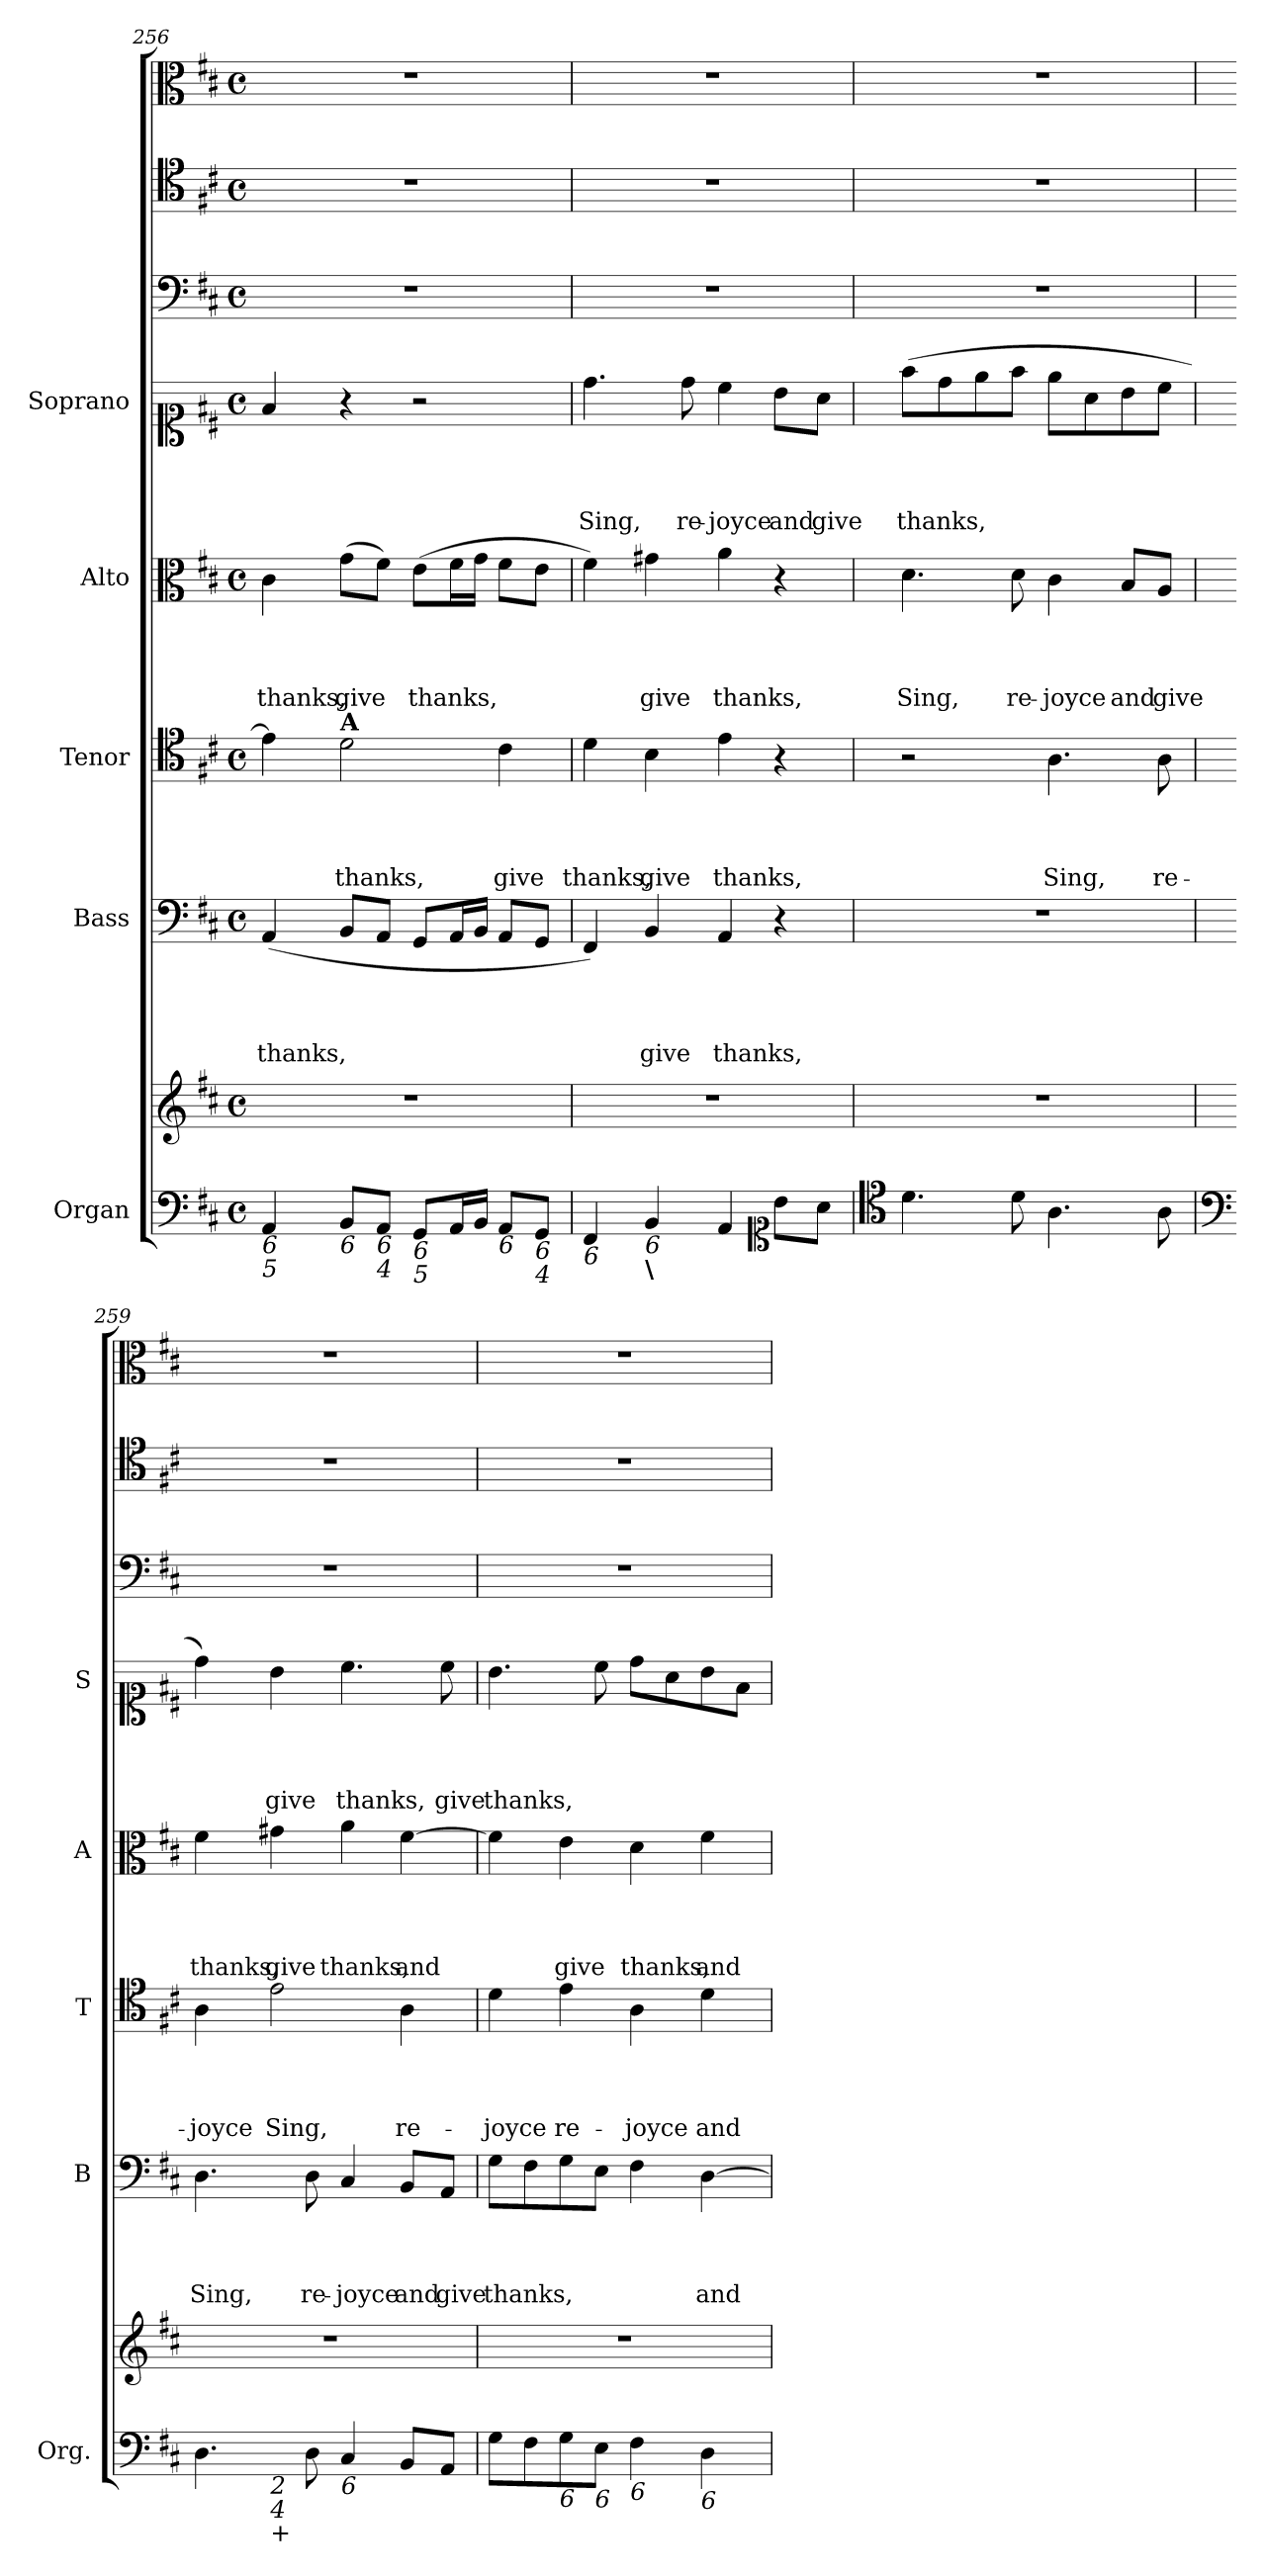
**kern	**kern	**kern	**text	**text	**text	**text	**kern	**text	**text	**text	**text	**kern	**text	**text	**text	**text	**kern	**text	**text	**text	**text	**kern	**kern	**kern
*part8	*part8	*part7	*part7	*part7	*part7	*part7	*part6	*part6	*part6	*part6	*part6	*part5	*part5	*part5	*part5	*part5	*part4	*part4	*part4	*part4	*part4	*part3	*part2	*part1
*staff9	*staff8	*staff7	*staff7	*staff7	*staff7	*staff7	*staff6	*staff6	*staff6	*staff6	*staff6	*staff5	*staff5	*staff5	*staff5	*staff5	*staff4	*staff4	*staff4	*staff4	*staff4	*staff3	*staff2	*staff1
*I"Organ	*	*I"Bass	*	*	*	*	*I"Tenor	*	*	*	*	*I"Alto	*	*	*	*	*I"Soprano	*	*	*	*	*	*	*
*I'Org.	*	*I'B	*	*	*	*	*I'T	*	*	*	*	*I'A	*	*	*	*	*I'S	*	*	*	*	*	*	*
!!LO:PB:g=z
*clefF4	*clefG2	*clefF4	*	*	*	*	*clefC4	*	*	*	*	*clefC3	*	*	*	*	*clefC1	*	*	*	*	*clefF4	*clefC4	*clefC3
*k[f#c#]	*k[f#c#]	*k[f#c#]	*	*	*	*	*k[f#c#]	*	*	*	*	*k[f#c#]	*	*	*	*	*k[f#c#]	*	*	*	*	*k[f#c#]	*k[f#c#]	*k[f#c#]
*D:	*D:	*D:	*	*	*	*	*D:	*	*	*	*	*D:	*	*	*	*	*D:	*	*	*	*	*D:	*D:	*D:
*M4/4	*M4/4	*M4/4	*	*	*	*	*M4/4	*	*	*	*	*M4/4	*	*	*	*	*M4/4	*	*	*	*	*M4/4	*M4/4	*M4/4
*met(c)	*met(c)	*met(c)	*	*	*	*	*met(c)	*	*	*	*	*met(c)	*	*	*	*	*met(c)	*	*	*	*	*met(c)	*met(c)	*met(c)
=256	=256	=256	=256	=256	=256	=256	=256	=256	=256	=256	=256	=256	=256	=256	=256	=256	=256	=256	=256	=256	=256	=256	=256	=256
!LO:TX:b:i:t=6	!	!	!	!	!	!	!	!	!	!	!	!	!	!	!	!	!	!	!	!	!	!	!	!
!LO:TX:b:i:t=5	!	!	!	!	!	!	!	!	!	!	!	!	!	!	!	!	!	!	!	!	!	!	!	!
!	!	!	!	!	!	!LO:LY:b	!	!	!	!	!	!	!	!	!	!LO:LY:b	!	!	!	!	!	!	!	!
4AA/	1r	(<4AA/	.	.	.	thanks,	4e\]	.	.	.	.	4c#\	.	.	.	thanks,	4f#/	.	.	.	.	1r	1r	1r
!	!	!	!	!	!	!	!LO:TX:a:B:t=A	!	!	!	!	!	!	!	!	!	!	!	!	!	!	!	!	!
!LO:TX:b:i:t=6	!	!	!	!	!	!	!	!	!	!	!	!	!	!	!	!	!	!	!	!	!	!	!	!
!	!	!	!	!	!	!	!	!	!	!	!LO:LY:b	!	!	!	!	!LO:LY:b	!	!	!	!	!	!	!	!
8BB/L	.	8BB/L	.	.	.	.	2d\	.	.	.	thanks,	(>8g\L	.	.	.	give	4r	.	.	.	.	.	.	.
!LO:TX:b:i:t=6	!	!	!	!	!	!	!	!	!	!	!	!	!	!	!	!	!	!	!	!	!	!	!	!
!LO:TX:b:i:t=4	!	!	!	!	!	!	!	!	!	!	!	!	!	!	!	!	!	!	!	!	!	!	!	!
8AA/J	.	8AA/J	.	.	.	.	.	.	.	.	.	8f#\J)	.	.	.	.	.	.	.	.	.	.	.	.
!LO:TX:b:i:t=6	!	!	!	!	!	!	!	!	!	!	!	!	!	!	!	!	!	!	!	!	!	!	!	!
!LO:TX:b:i:t=5	!	!	!	!	!	!	!	!	!	!	!	!	!	!	!	!	!	!	!	!	!	!	!	!
!	!	!	!	!	!	!	!	!	!	!	!	!	!	!	!	!LO:LY:b	!	!	!	!	!	!	!	!
8GG/L	.	8GG/L	.	.	.	.	.	.	.	.	.	(>8e\L	.	.	.	thanks,	2r	.	.	.	.	.	.	.
16AA/L	.	16AA/L	.	.	.	.	.	.	.	.	.	16f#\L	.	.	.	.	.	.	.	.	.	.	.	.
16BB/JJ	.	16BB/JJ	.	.	.	.	.	.	.	.	.	16g\JJ	.	.	.	.	.	.	.	.	.	.	.	.
!LO:TX:b:i:t=6	!	!	!	!	!	!	!	!	!	!	!	!	!	!	!	!	!	!	!	!	!	!	!	!
!	!	!	!	!	!	!	!	!	!	!	!LO:LY:b	!	!	!	!	!	!	!	!	!	!	!	!	!
8AA/L	.	8AA/L	.	.	.	.	4c#\	.	.	.	give	8f#\L	.	.	.	.	.	.	.	.	.	.	.	.
!LO:TX:b:i:t=6	!	!	!	!	!	!	!	!	!	!	!	!	!	!	!	!	!	!	!	!	!	!	!	!
!LO:TX:b:i:t=4	!	!	!	!	!	!	!	!	!	!	!	!	!	!	!	!	!	!	!	!	!	!	!	!
8GG/J	.	8GG/J	.	.	.	.	.	.	.	.	.	8e\J	.	.	.	.	.	.	.	.	.	.	.	.
=257	=257	=257	=257	=257	=257	=257	=257	=257	=257	=257	=257	=257	=257	=257	=257	=257	=257	=257	=257	=257	=257	=257	=257	=257
!LO:TX:b:i:t=6	!	!	!	!	!	!	!	!	!	!	!	!	!	!	!	!	!	!	!	!	!	!	!	!
!	!	!	!	!	!	!	!	!	!	!	!LO:LY:b	!	!	!	!	!	!	!	!	!	!LO:LY:b	!	!	!
4FF#/	1r	4FF#/)	.	.	.	.	4d\	.	.	.	thanks,	4f#\)	.	.	.	.	4.dd\	.	.	.	Sing,	1r	1r	1r
!LO:TX:b:i:t=6	!	!	!	!	!	!	!	!	!	!	!	!	!	!	!	!	!	!	!	!	!	!	!	!
!LO:TX:b:B:t=\	!	!	!	!	!	!	!	!	!	!	!	!	!	!	!	!	!	!	!	!	!	!	!	!
!	!	!	!	!	!	!LO:LY:b	!	!	!	!	!LO:LY:b	!	!	!	!	!LO:LY:b	!	!	!	!	!	!	!	!
4BB/	.	4BB/	.	.	.	give	4B\	.	.	.	give	4g#X\	.	.	.	give	.	.	.	.	.	.	.	.
!	!	!	!	!	!	!	!	!	!	!	!	!	!	!	!	!	!	!	!	!	!LO:LY:b	!	!	!
.	.	.	.	.	.	.	.	.	.	.	.	.	.	.	.	.	8dd\	.	.	.	re-	.	.	.
!	!	!	!	!	!	!LO:LY:b	!	!	!	!	!LO:LY:b	!	!	!	!	!LO:LY:b	!	!	!	!	!LO:LY:b	!	!	!
4AA/	.	4AA/	.	.	.	thanks,	4e\	.	.	.	thanks,	4a\	.	.	.	thanks,	4cc#\	.	.	.	-joyce	.	.	.
*clefC1	*	*	*	*	*	*	*	*	*	*	*	*	*	*	*	*	*	*	*	*	*	*	*	*
!	!	!	!	!	!	!	!	!	!	!	!	!	!	!	!	!	!	!	!	!	!LO:LY:b	!	!	!
8b\L	.	4r	.	.	.	.	4r	.	.	.	.	4r	.	.	.	.	8b\L	.	.	.	and	.	.	.
!	!	!	!	!	!	!	!	!	!	!	!	!	!	!	!	!	!	!	!	!	!LO:LY:b	!	!	!
8a\J	.	.	.	.	.	.	.	.	.	.	.	.	.	.	.	.	8a\J	.	.	.	give	.	.	.
=258	=258	=258	=258	=258	=258	=258	=258	=258	=258	=258	=258	=258	=258	=258	=258	=258	=258	=258	=258	=258	=258	=258	=258	=258
*clefC4	*	*	*	*	*	*	*	*	*	*	*	*	*	*	*	*	*	*	*	*	*	*	*	*
!	!	!	!	!	!	!	!	!	!	!	!	!	!	!	!	!LO:LY:b	!	!	!	!	!LO:LY:b	!	!	!
4.d\	1r	1r	.	.	.	.	2r	.	.	.	.	4.d\	.	.	.	Sing,	(>8ff#\L	.	.	.	thanks,	1r	1r	1r
.	.	.	.	.	.	.	.	.	.	.	.	.	.	.	.	.	8dd\	.	.	.	.	.	.	.
.	.	.	.	.	.	.	.	.	.	.	.	.	.	.	.	.	8ee\	.	.	.	.	.	.	.
!	!	!	!	!	!	!	!	!	!	!	!	!	!	!	!	!LO:LY:b	!	!	!	!	!	!	!	!
8d\	.	.	.	.	.	.	.	.	.	.	.	8d\	.	.	.	re-	8ff#\J	.	.	.	.	.	.	.
!	!	!	!	!	!	!	!	!	!	!	!LO:LY:b	!	!	!	!	!LO:LY:b	!	!	!	!	!	!	!	!
4.A\	.	.	.	.	.	.	4.A\	.	.	.	Sing,	4c#\	.	.	.	-joyce	8ee\L	.	.	.	.	.	.	.
.	.	.	.	.	.	.	.	.	.	.	.	.	.	.	.	.	8a\	.	.	.	.	.	.	.
!	!	!	!	!	!	!	!	!	!	!	!	!	!	!	!	!LO:LY:b	!	!	!	!	!	!	!	!
.	.	.	.	.	.	.	.	.	.	.	.	8B/L	.	.	.	and	8b\	.	.	.	.	.	.	.
!	!	!	!	!	!	!	!	!	!	!	!LO:LY:b	!	!	!	!	!LO:LY:b	!	!	!	!	!	!	!	!
8A\	.	.	.	.	.	.	8A\	.	.	.	re-	8A/J	.	.	.	give	8cc#\J	.	.	.	.	.	.	.
!!LO:LB:g=z
=259	=259	=259	=259	=259	=259	=259	=259	=259	=259	=259	=259	=259	=259	=259	=259	=259	=259	=259	=259	=259	=259	=259	=259	=259
*clefF4	*	*	*	*	*	*	*	*	*	*	*	*	*	*	*	*	*	*	*	*	*	*	*	*
!	!	!	!	!	!	!LO:LY:b	!	!	!	!	!LO:LY:b	!	!	!	!	!LO:LY:b	!	!	!	!	!	!	!	!
*^	*	*	*	*	*	*	*	*	*	*	*	*	*	*	*	*	*	*	*	*	*	*	*	*
4.D\	4ryy	1r	4.D\	.	.	.	Sing,	4A\	.	.	.	-joyce	4f#\	.	.	.	thanks,	4dd\)	.	.	.	.	1r	1r	1r
!	!LO:TX:b:i:t=2	!	!	!	!	!	!	!	!	!	!	!	!	!	!	!	!	!	!	!	!	!	!	!	!
!	!LO:TX:b:i:t=4	!	!	!	!	!	!	!	!	!	!	!	!	!	!	!	!	!	!	!	!	!	!	!	!
!	!LO:TX:b:t=+	!	!	!	!	!	!	!	!	!	!	!	!	!	!	!	!	!	!	!	!	!	!	!	!
!	!	!	!	!	!	!	!	!	!	!	!	!LO:LY:b	!	!	!	!	!LO:LY:b	!	!	!	!	!LO:LY:b	!	!	!
.	2.ryy	.	.	.	.	.	.	2e\	.	.	.	Sing,	4g#X\	.	.	.	give	4b\	.	.	.	give	.	.	.
!	!	!	!	!	!	!	!LO:LY:b	!	!	!	!	!	!	!	!	!	!	!	!	!	!	!	!	!	!
8D\	.	.	8D\	.	.	.	re-	.	.	.	.	.	.	.	.	.	.	.	.	.	.	.	.	.	.
!LO:TX:b:i:t=6	!	!	!	!	!	!	!	!	!	!	!	!	!	!	!	!	!	!	!	!	!	!	!	!	!
!	!	!	!	!	!	!	!LO:LY:b	!	!	!	!	!	!	!	!	!	!LO:LY:b	!	!	!	!	!LO:LY:b	!	!	!
4C#/	.	.	4C#/	.	.	.	-joyce	.	.	.	.	.	4a\	.	.	.	thanks,	4.cc#\	.	.	.	thanks,	.	.	.
!	!	!	!	!	!	!	!LO:LY:b	!	!	!	!	!LO:LY:b	!	!	!	!	!LO:LY:b	!	!	!	!	!	!	!	!
8BB/L	.	.	8BB/L	.	.	.	and	4A\	.	.	.	re-	[4f#\	.	.	.	and	.	.	.	.	.	.	.	.
!	!	!	!	!	!	!	!LO:LY:b	!	!	!	!	!	!	!	!	!	!	!	!	!	!	!LO:LY:b	!	!	!
8AA/J	.	.	8AA/J	.	.	.	give	.	.	.	.	.	.	.	.	.	.	8cc#\	.	.	.	give	.	.	.
=260	=260	=260	=260	=260	=260	=260	=260	=260	=260	=260	=260	=260	=260	=260	=260	=260	=260	=260	=260	=260	=260	=260	=260	=260	=260
!LO:TX:b:i:t=7	!	!	!	!	!	!	!	!	!	!	!	!	!	!	!	!	!	!	!	!	!	!	!	!	!
!	!	!	!	!	!	!	!LO:LY:b	!	!	!	!	!LO:LY:b	!	!	!	!	!	!	!	!	!	!LO:LY:b	!	!	!
*v	*v	*	*	*	*	*	*	*	*	*	*	*	*	*	*	*	*	*	*	*	*	*	*	*	*
8G\L	1r	8G\L	.	.	.	thanks,	4d\	.	.	.	-joyce	4f#\]	.	.	.	.	4.b\	.	.	.	thanks,	1r	1r	1r
8F#\	.	8F#\	.	.	.	.	.	.	.	.	.	.	.	.	.	.	.	.	.	.	.	.	.	.
!LO:TX:b:i:t=6	!	!	!	!	!	!	!	!	!	!	!	!	!	!	!	!	!	!	!	!	!	!	!	!
!	!	!	!	!	!	!	!	!	!	!	!LO:LY:b	!	!	!	!	!LO:LY:b	!	!	!	!	!	!	!	!
8G\	.	8G\	.	.	.	.	4e\	.	.	.	re-	4e\	.	.	.	give	.	.	.	.	.	.	.	.
!LO:TX:b:i:t=6	!	!	!	!	!	!	!	!	!	!	!	!	!	!	!	!	!	!	!	!	!	!	!	!
8E\J	.	8E\J	.	.	.	.	.	.	.	.	.	.	.	.	.	.	8cc#\	.	.	.	.	.	.	.
!LO:TX:b:i:t=6	!	!	!	!	!	!	!	!	!	!	!	!	!	!	!	!	!	!	!	!	!	!	!	!
!	!	!	!	!	!	!	!	!	!	!	!LO:LY:b	!	!	!	!	!LO:LY:b	!	!	!	!	!	!	!	!
4F#\	.	4F#\	.	.	.	.	4A\	.	.	.	-joyce	4d\	.	.	.	thanks,	8dd\L	.	.	.	.	.	.	.
.	.	.	.	.	.	.	.	.	.	.	.	.	.	.	.	.	8a\	.	.	.	.	.	.	.
!LO:TX:b:i:t=6	!	!	!	!	!	!	!	!	!	!	!	!	!	!	!	!	!	!	!	!	!	!	!	!
!	!	!	!	!	!	!LO:LY:b	!	!	!	!	!LO:LY:b	!	!	!	!	!LO:LY:b	!	!	!	!	!	!	!	!
4D\	.	[4D\	.	.	.	and	4d\	.	.	.	and	4f#\	.	.	.	and	8b\	.	.	.	.	.	.	.
.	.	.	.	.	.	.	.	.	.	.	.	.	.	.	.	.	8f#\J	.	.	.	.	.	.	.
=	=	=	=	=	=	=	=	=	=	=	=	=	=	=	=	=	=	=	=	=	=	=	=	=
*-	*-	*-	*-	*-	*-	*-	*-	*-	*-	*-	*-	*-	*-	*-	*-	*-	*-	*-	*-	*-	*-	*-	*-	*-
